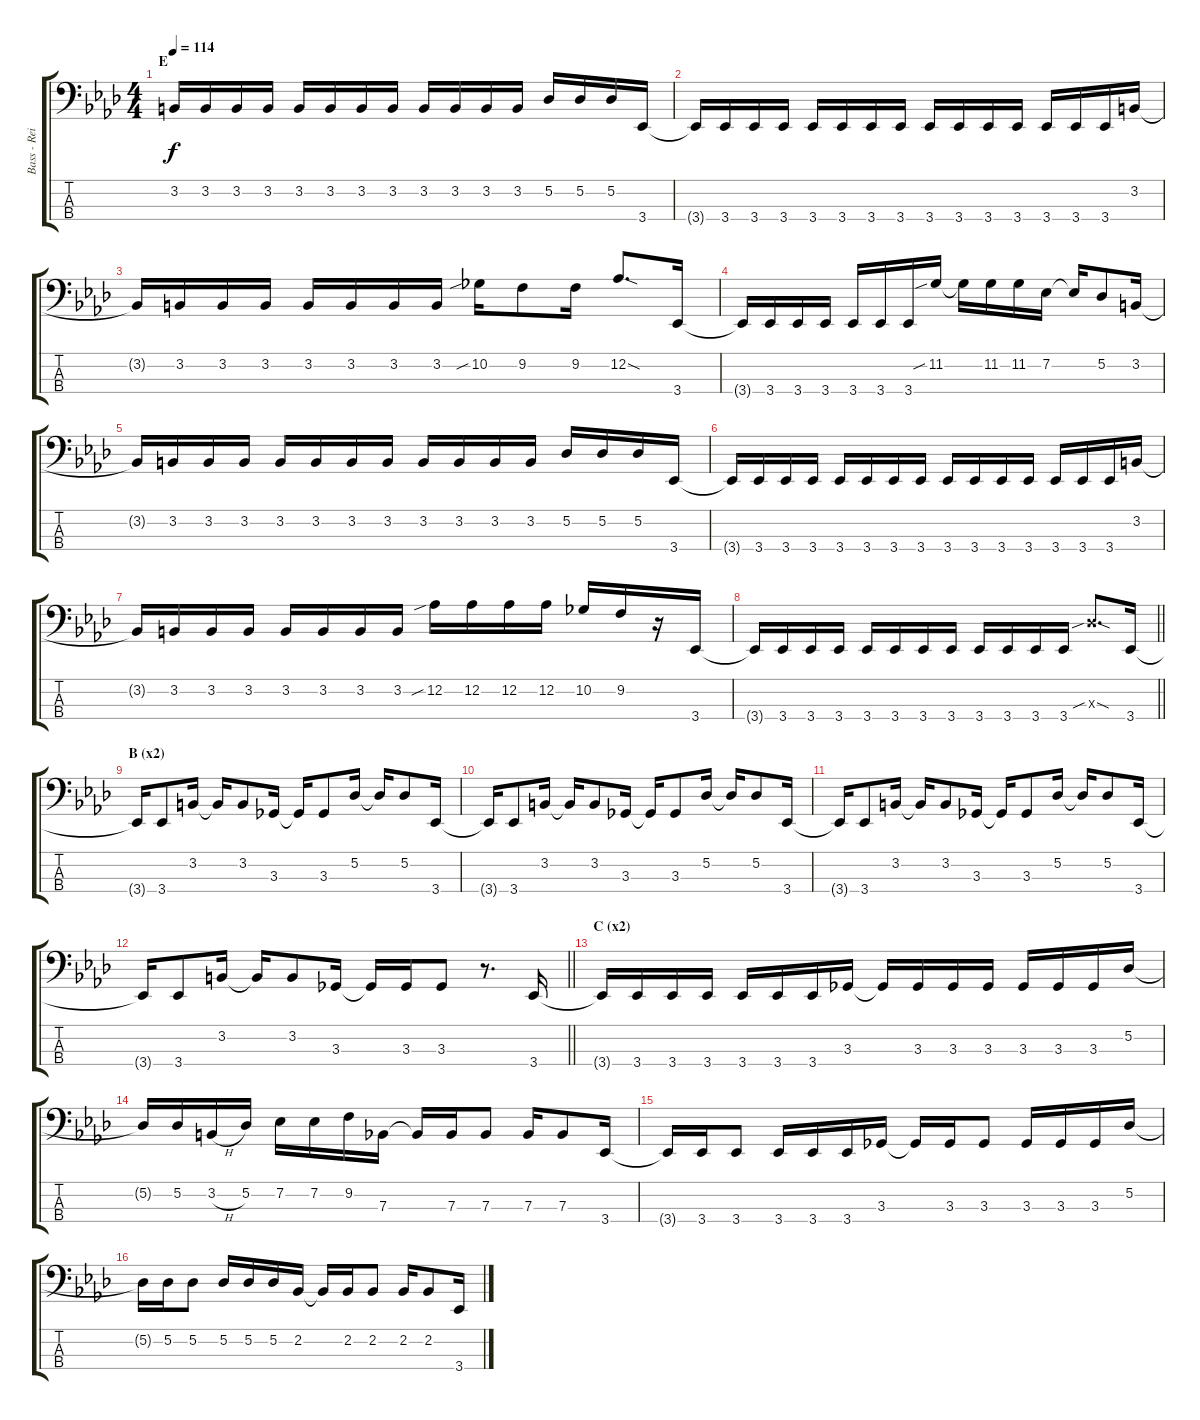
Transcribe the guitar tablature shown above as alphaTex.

\track ("Bass - Reita" "Bass - Rei") {instrument electricbasspick}
\staff {score tabs}
\tuning (Db2 Ab1 Eb1 C1) {hide}
\ts (4 4)
\section ("" "E")
\tempo 114
\clef f4
\ks ab
3.2{t}.16{dy f} 3.2.16 3.2.16 3.2.16 3.2.16 3.2.16 3.2.16 3.2.16 3.2.16 3.2.16 3.2.16 3.2.16 5.2.16 5.2.16 5.2.16 3.4.16 |
3.4{t}.16 3.4.16 3.4.16 3.4.16 3.4.16 3.4.16 3.4.16 3.4.16 3.4.16 3.4.16 3.4.16 3.4.16 3.4.16 3.4.16 3.4.16 3.2.16 |
3.2{t}.16 3.2.16 3.2.16 3.2.16 3.2.16 3.2.16 3.2.16 3.2.16 10.2{sib}.16 9.2.8 9.2.16 12.2{sod}.8{d} 3.4.16 |
3.4{t}.16 3.4.16 3.4.16 3.4.16 3.4.16 3.4.16 3.4.16 11.2{sib}.16 11.2{t}.16 11.2.16 11.2.16 7.2.16 7.2{t}.16 5.2.8 3.2.16 |
3.2{t}.16 3.2.16 3.2.16 3.2.16 3.2.16 3.2.16 3.2.16 3.2.16 3.2.16 3.2.16 3.2.16 3.2.16 5.2.16 5.2.16 5.2.16 3.4.16 |
3.4{t}.16 3.4.16 3.4.16 3.4.16 3.4.16 3.4.16 3.4.16 3.4.16 3.4.16 3.4.16 3.4.16 3.4.16 3.4.16 3.4.16 3.4.16 3.2.16 |
3.2{t}.16 3.2.16 3.2.16 3.2.16 3.2.16 3.2.16 3.2.16 3.2.16 12.2{sib}.16 12.2.16 12.2.16 12.2.16 10.2.16 9.2.16 r.16 3.4.16 |
\barLineRight lightlight
3.4{t}.16 3.4.16 3.4.16 3.4.16 3.4.16 3.4.16 3.4.16 3.4.16 3.4.16 3.4.16 3.4.16 3.4.16 10.3{sib sod x}.8{d} 3.4.16 |
\section ("" "B (x2)")
3.4{t}.16 3.4.8 3.2.16 3.2{t}.16 3.2.8 3.3.16 3.3{t}.16 3.3.8 5.2.16 5.2{t}.16 5.2.8 3.4.16 |
3.4{t}.16 3.4.8 3.2.16 3.2{t}.16 3.2.8 3.3.16 3.3{t}.16 3.3.8 5.2.16 5.2{t}.16 5.2.8 3.4.16 |
3.4{t}.16 3.4.8 3.2.16 3.2{t}.16 3.2.8 3.3.16 3.3{t}.16 3.3.8 5.2.16 5.2{t}.16 5.2.8 3.4.16 |
\barLineRight lightlight
3.4{t}.16 3.4.8 3.2.16 3.2{t}.16 3.2.8 3.3.16 3.3{t}.16 3.3.16 3.3.8 r.8{d} 3.4.16 |
\section ("" "C (x2)")
3.4{t}.16 3.4.16 3.4.16 3.4.16 3.4.16 3.4.16 3.4.16 3.3.16 3.3{t}.16 3.3.16 3.3.16 3.3.16 3.3.16 3.3.16 3.3.16 5.2.16 |
5.2{t}.16 5.2.16 3.2{h}.16 5.2.16 7.2.16 7.2.16 9.2.16 7.3.16 7.3{t}.16 7.3.16 7.3.8 7.3.16 7.3.8 3.4.16 |
3.4{t}.16 3.4.16 3.4.8 3.4.16 3.4.16 3.4.16 3.3.16 3.3{t}.16 3.3.16 3.3.8 3.3.16 3.3.16 3.3.16 5.2.16 |
5.2{t}.16 5.2.16 5.2.8 5.2.16 5.2.16 5.2.16 2.2.16 2.2{t}.16 2.2.16 2.2.8 2.2.16 2.2.8 3.4.16
